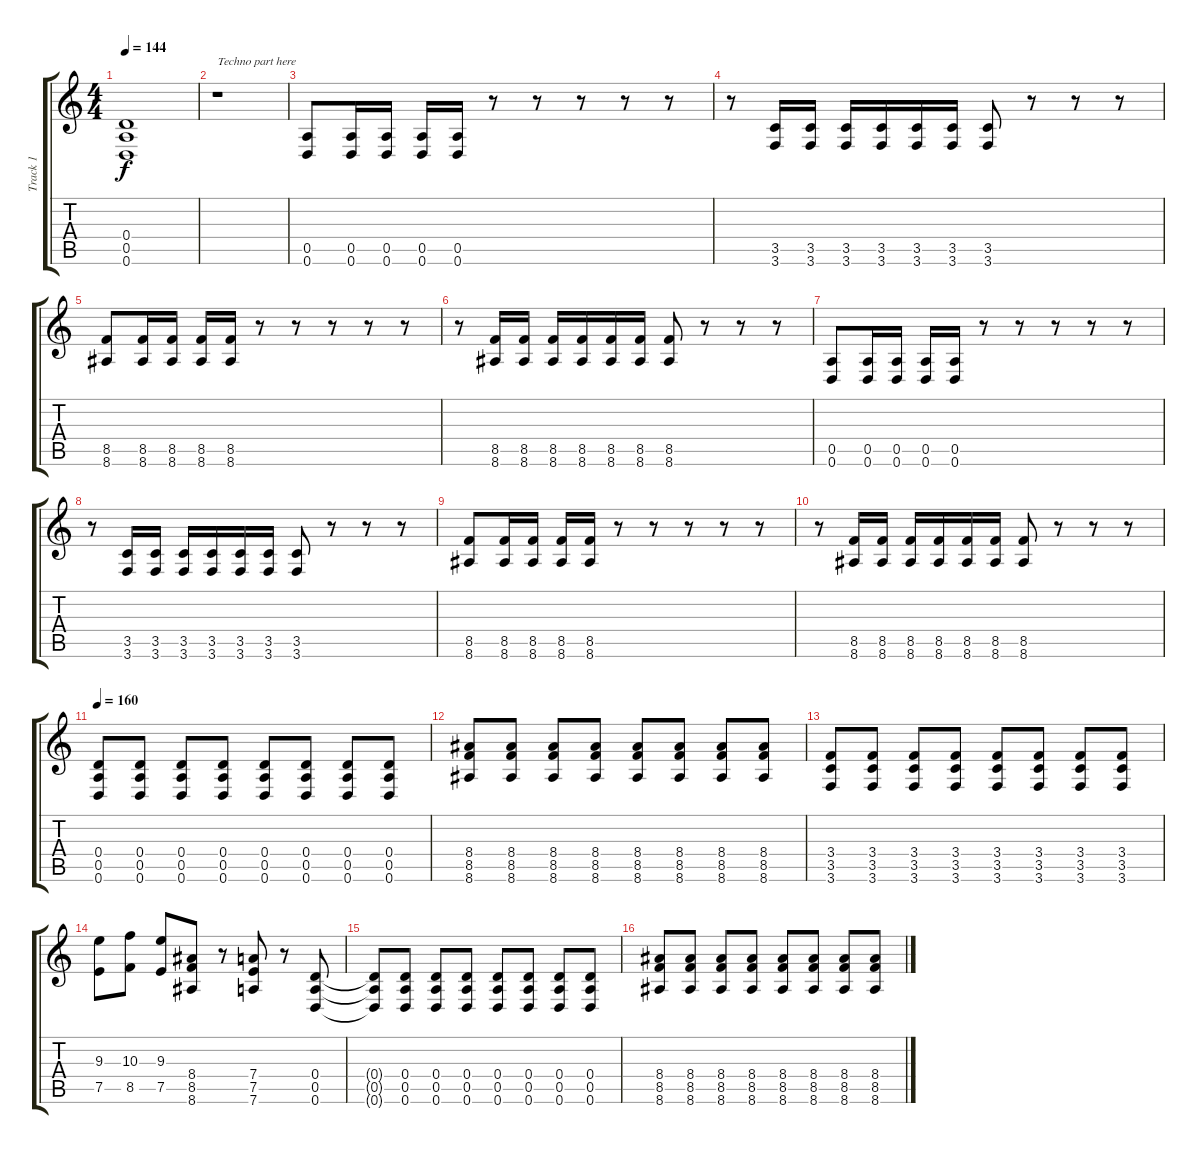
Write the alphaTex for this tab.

\track ("Track 1" "Track 1") {instrument distortionguitar}
\staff {score tabs}
\tuning (E4 B3 G3 D3 A2 D2) {hide}
\ts (4 4)
\tempo 144
\clef g2
\ks c
(0.4{t} 0.5{t} 0.6{t}).1{dy f} |
r.1{txt "Techno part here"} |
(0.5 0.6).8 (0.5 0.6).16 (0.5 0.6).16 (0.5 0.6).16 (0.5 0.6).16 r.8 r.8 r.8 r.8 r.8 |
r.8 (3.5 3.6).16 (3.5 3.6).16 (3.5 3.6).16 (3.5 3.6).16 (3.5 3.6).16 (3.5 3.6).16 (3.5 3.6).8 r.8 r.8 r.8 |
(8.5 8.6).8 (8.5 8.6).16 (8.5 8.6).16 (8.5 8.6).16 (8.5 8.6).16 r.8 r.8 r.8 r.8 r.8 |
r.8 (8.5 8.6).16 (8.5 8.6).16 (8.5 8.6).16 (8.5 8.6).16 (8.5 8.6).16 (8.5 8.6).16 (8.5 8.6).8 r.8 r.8 r.8 |
(0.5 0.6).8 (0.5 0.6).16 (0.5 0.6).16 (0.5 0.6).16 (0.5 0.6).16 r.8 r.8 r.8 r.8 r.8 |
r.8 (3.5 3.6).16 (3.5 3.6).16 (3.5 3.6).16 (3.5 3.6).16 (3.5 3.6).16 (3.5 3.6).16 (3.5 3.6).8 r.8 r.8 r.8 |
(8.5 8.6).8 (8.5 8.6).16 (8.5 8.6).16 (8.5 8.6).16 (8.5 8.6).16 r.8 r.8 r.8 r.8 r.8 |
r.8 (8.5 8.6).16 (8.5 8.6).16 (8.5 8.6).16 (8.5 8.6).16 (8.5 8.6).16 (8.5 8.6).16 (8.5 8.6).8 r.8 r.8 r.8 |
\tempo 160
(0.4 0.5 0.6).8 (0.4 0.5 0.6).8 (0.4 0.5 0.6).8 (0.4 0.5 0.6).8 (0.4 0.5 0.6).8 (0.4 0.5 0.6).8 (0.4 0.5 0.6).8 (0.4 0.5 0.6).8 |
(8.4 8.5 8.6).8 (8.4 8.5 8.6).8 (8.4 8.5 8.6).8 (8.4 8.5 8.6).8 (8.4 8.5 8.6).8 (8.4 8.5 8.6).8 (8.4 8.5 8.6).8 (8.4 8.5 8.6).8 |
(3.4 3.5 3.6).8 (3.4 3.5 3.6).8 (3.4 3.5 3.6).8 (3.4 3.5 3.6).8 (3.4 3.5 3.6).8 (3.4 3.5 3.6).8 (3.4 3.5 3.6).8 (3.4 3.5 3.6).8 |
(9.3 7.5).8 (10.3 8.5).8 (9.3 7.5).8 (8.4 8.5 8.6).8 r.8 (7.4 7.5 7.6).8 r.8 (0.4 0.5 0.6).8 |
(0.4{t} 0.5{t} 0.6{t}).8 (0.4 0.5 0.6).8 (0.4 0.5 0.6).8 (0.4 0.5 0.6).8 (0.4 0.5 0.6).8 (0.4 0.5 0.6).8 (0.4 0.5 0.6).8 (0.4 0.5 0.6).8 |
(8.4 8.5 8.6).8 (8.4 8.5 8.6).8 (8.4 8.5 8.6).8 (8.4 8.5 8.6).8 (8.4 8.5 8.6).8 (8.4 8.5 8.6).8 (8.4 8.5 8.6).8 (8.4 8.5 8.6).8
